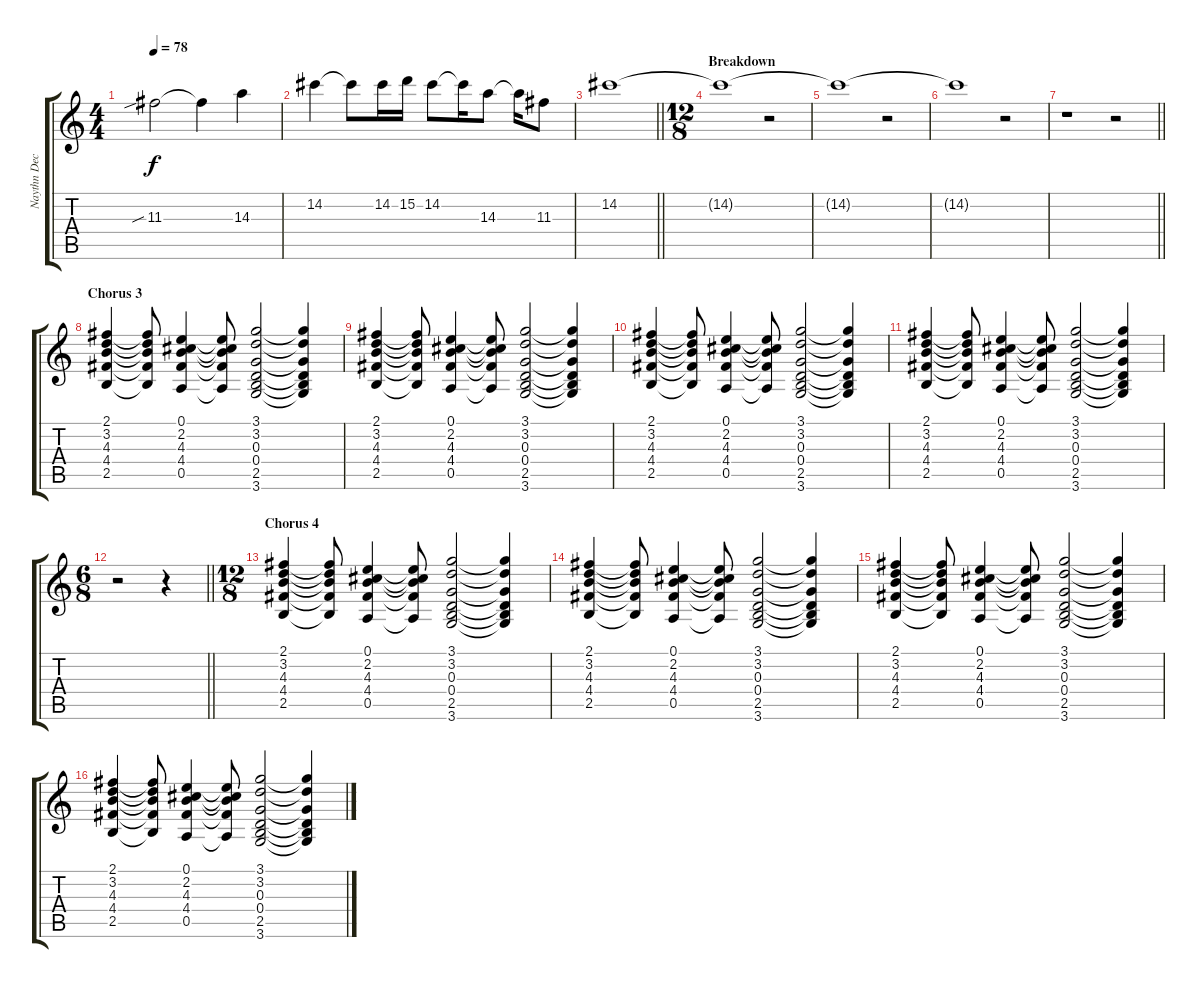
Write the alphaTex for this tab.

\track ("Naythn December (Dist. Guitar)" "Naythn Dec") {instrument overdrivenguitar}
\staff {score tabs}
\tuning (E4 B3 G3 D3 A2 E2) {hide}
\ts (4 4)
\tempo 78
\clef g2
\ks c
11.3{sib}.2{dy f} 11.3{t}.4 14.3.4 |
14.2.4 14.2{t}.8 14.2.16 15.2.16 14.2.8 14.2{t}.16 14.3.8 14.3{t}.16 11.3.8 |
\barLineRight lightlight
14.2.1 |
\ts (12 8)
\section ("" "Breakdown")
14.2{t}.1 r.2 |
14.2{t}.1 r.2 |
14.2{t}.1 r.2 |
\barLineRight lightlight
r.1 r.2 |
\section ("" "Chorus 3")
(2.1 3.2 4.3 4.4 2.5).4 (2.1{t} 3.2{t} 4.3{t} 4.4{t} 2.5{t}).8 (0.1 2.2 4.3 4.4 0.5).4 (0.1{t} 2.2{t} 4.3{t} 4.4{t} 0.5{t}).8 (3.1 3.2 0.3 0.4 2.5 3.6).2 (3.1{t} 3.2{t} 0.3{t} 0.4{t} 2.5{t} 3.6{t}).4 |
(2.1 3.2 4.3 4.4 2.5).4 (2.1{t} 3.2{t} 4.3{t} 4.4{t} 2.5{t}).8 (0.1 2.2 4.3 4.4 0.5).4 (0.1{t} 2.2{t} 4.3{t} 4.4{t} 0.5{t}).8 (3.1 3.2 0.3 0.4 2.5 3.6).2 (3.1{t} 3.2{t} 0.3{t} 0.4{t} 2.5{t} 3.6{t}).4 |
(2.1 3.2 4.3 4.4 2.5).4 (2.1{t} 3.2{t} 4.3{t} 4.4{t} 2.5{t}).8 (0.1 2.2 4.3 4.4 0.5).4 (0.1{t} 2.2{t} 4.3{t} 4.4{t} 0.5{t}).8 (3.1 3.2 0.3 0.4 2.5 3.6).2 (3.1{t} 3.2{t} 0.3{t} 0.4{t} 2.5{t} 3.6{t}).4 |
(2.1 3.2 4.3 4.4 2.5).4 (2.1{t} 3.2{t} 4.3{t} 4.4{t} 2.5{t}).8 (0.1 2.2 4.3 4.4 0.5).4 (0.1{t} 2.2{t} 4.3{t} 4.4{t} 0.5{t}).8 (3.1 3.2 0.3 0.4 2.5 3.6).2 (3.1{t} 3.2{t} 0.3{t} 0.4{t} 2.5{t} 3.6{t}).4 |
\ts (6 8)
\barLineRight lightlight
r.2 r.4 |
\ts (12 8)
\section ("" "Chorus 4")
(2.1 3.2 4.3 4.4 2.5).4 (2.1{t} 3.2{t} 4.3{t} 4.4{t} 2.5{t}).8 (0.1 2.2 4.3 4.4 0.5).4 (0.1{t} 2.2{t} 4.3{t} 4.4{t} 0.5{t}).8 (3.1 3.2 0.3 0.4 2.5 3.6).2 (3.1{t} 3.2{t} 0.3{t} 0.4{t} 2.5{t} 3.6{t}).4 |
(2.1 3.2 4.3 4.4 2.5).4 (2.1{t} 3.2{t} 4.3{t} 4.4{t} 2.5{t}).8 (0.1 2.2 4.3 4.4 0.5).4 (0.1{t} 2.2{t} 4.3{t} 4.4{t} 0.5{t}).8 (3.1 3.2 0.3 0.4 2.5 3.6).2 (3.1{t} 3.2{t} 0.3{t} 0.4{t} 2.5{t} 3.6{t}).4 |
(2.1 3.2 4.3 4.4 2.5).4 (2.1{t} 3.2{t} 4.3{t} 4.4{t} 2.5{t}).8 (0.1 2.2 4.3 4.4 0.5).4 (0.1{t} 2.2{t} 4.3{t} 4.4{t} 0.5{t}).8 (3.1 3.2 0.3 0.4 2.5 3.6).2 (3.1{t} 3.2{t} 0.3{t} 0.4{t} 2.5{t} 3.6{t}).4 |
(2.1 3.2 4.3 4.4 2.5).4 (2.1{t} 3.2{t} 4.3{t} 4.4{t} 2.5{t}).8 (0.1 2.2 4.3 4.4 0.5).4 (0.1{t} 2.2{t} 4.3{t} 4.4{t} 0.5{t}).8 (3.1 3.2 0.3 0.4 2.5 3.6).2 (3.1{t} 3.2{t} 0.3{t} 0.4{t} 2.5{t} 3.6{t}).4
